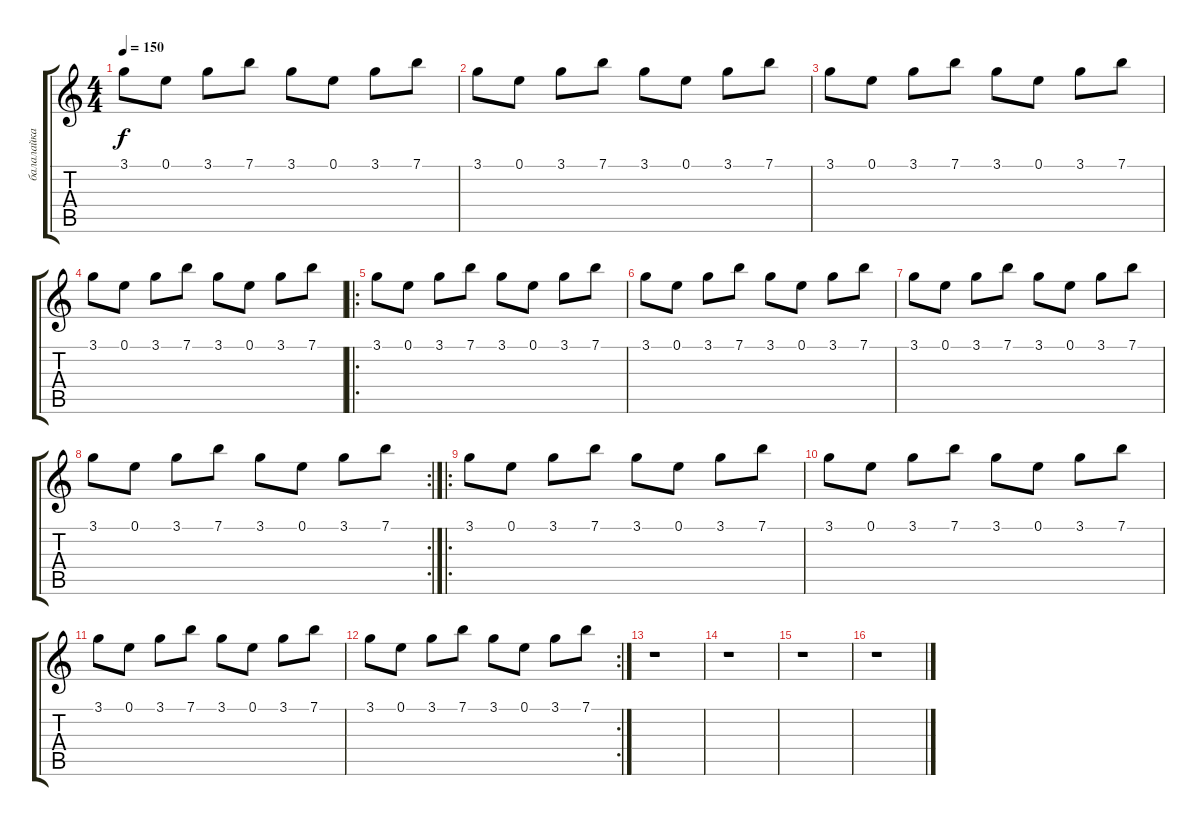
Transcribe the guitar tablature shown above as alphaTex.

\track ("балалайка или гитара.." "балалайка ") {instrument acousticguitarnylon}
\staff {score tabs}
\tuning (E4 B3 G3 D3 A2 E2) {hide}
\ts (4 4)
\tempo 150
\clef g2
\ks c
3.1.8{dy f} 0.1.8 3.1.8 7.1.8 3.1.8 0.1.8 3.1.8 7.1.8 |
3.1.8 0.1.8 3.1.8 7.1.8 3.1.8 0.1.8 3.1.8 7.1.8 |
3.1.8 0.1.8 3.1.8 7.1.8 3.1.8 0.1.8 3.1.8 7.1.8 |
3.1.8 0.1.8 3.1.8 7.1.8 3.1.8 0.1.8 3.1.8 7.1.8 |
\ro
3.1.8 0.1.8 3.1.8 7.1.8 3.1.8 0.1.8 3.1.8 7.1.8 |
3.1.8 0.1.8 3.1.8 7.1.8 3.1.8 0.1.8 3.1.8 7.1.8 |
3.1.8 0.1.8 3.1.8 7.1.8 3.1.8 0.1.8 3.1.8 7.1.8 |
\rc 2
3.1.8 0.1.8 3.1.8 7.1.8 3.1.8 0.1.8 3.1.8 7.1.8 |
\ro
3.1.8 0.1.8 3.1.8 7.1.8 3.1.8 0.1.8 3.1.8 7.1.8 |
3.1.8 0.1.8 3.1.8 7.1.8 3.1.8 0.1.8 3.1.8 7.1.8 |
3.1.8 0.1.8 3.1.8 7.1.8 3.1.8 0.1.8 3.1.8 7.1.8 |
\rc 2
3.1.8 0.1.8 3.1.8 7.1.8 3.1.8 0.1.8 3.1.8 7.1.8 |
r.1 |
r.1 |
r.1 |
r.1
